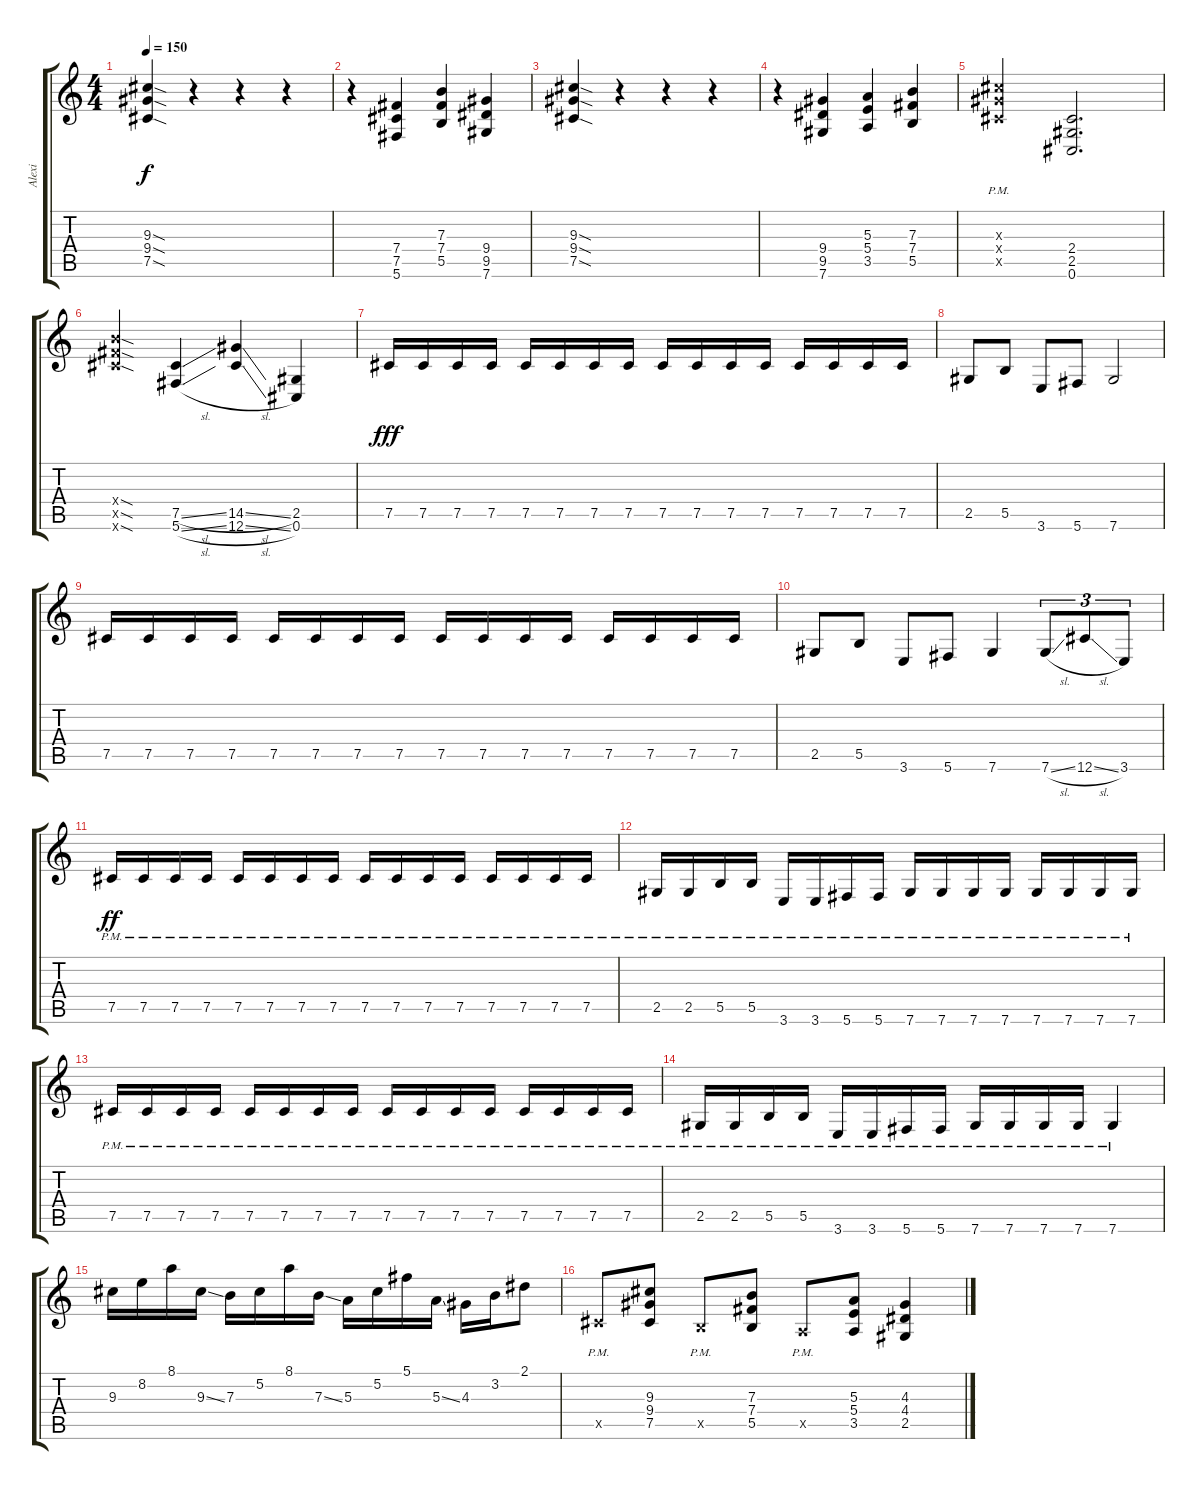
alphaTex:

\track ("Alexi" "Alexi") {instrument distortionguitar}
\staff {score tabs}
\tuning (Db4 Ab3 E3 B2 Gb2 Db2) {hide}
\ts (4 4)
\tempo 150
\clef g2
\ks c
(9.3{sod} 9.4{sod} 7.5{sod}).4{dy f} r.4 r.4 r.4 |
r.4 (7.4 7.5 5.6).4 (7.3 7.4 5.5).4 (9.4 9.5 7.6).4 |
(9.3{sod} 9.4{sod} 7.5{sod}).4 r.4 r.4 r.4 |
r.4 (9.4 9.5 7.6).4 (5.3 5.4 3.5).4 (7.3 7.4 5.5).4 |
(9.3{pm x} 9.4{pm x} 7.5{pm x}).4 (2.4 2.5 0.6).2{d} |
(12.4{sod x} 12.5{sod x} 12.6{sod x}).4 (7.5{sl} 5.6{sl}).4 (14.5{sl} 12.6{sl}).4 (2.5 0.6).4 |
7.5.16{dy fff} 7.5.16 7.5.16 7.5.16 7.5.16 7.5.16 7.5.16 7.5.16 7.5.16 7.5.16 7.5.16 7.5.16 7.5.16 7.5.16 7.5.16 7.5.16 |
2.5.8 5.5.8 3.6.8 5.6.8 7.6.2 |
7.5.16 7.5.16 7.5.16 7.5.16 7.5.16 7.5.16 7.5.16 7.5.16 7.5.16 7.5.16 7.5.16 7.5.16 7.5.16 7.5.16 7.5.16 7.5.16 |
2.5.8 5.5.8 3.6.8 5.6.8 7.6.4 7.6{sl}.8{tu (3 2)} 12.6{sl}.8{tu (3 2)} 3.6.8{tu (3 2)} |
7.5{pm}.16{dy ff} 7.5{pm}.16 7.5{pm}.16 7.5{pm}.16 7.5{pm}.16 7.5{pm}.16 7.5{pm}.16 7.5{pm}.16 7.5{pm}.16 7.5{pm}.16 7.5{pm}.16 7.5{pm}.16 7.5{pm}.16 7.5{pm}.16 7.5{pm}.16 7.5{pm}.16 |
2.5{pm}.16 2.5{pm}.16 5.5{pm}.16 5.5{pm}.16 3.6{pm}.16 3.6{pm}.16 5.6{pm}.16 5.6{pm}.16 7.6{pm}.16 7.6{pm}.16 7.6{pm}.16 7.6{pm}.16 7.6{pm}.16 7.6{pm}.16 7.6{pm}.16 7.6{pm}.16 |
7.5{pm}.16 7.5{pm}.16 7.5{pm}.16 7.5{pm}.16 7.5{pm}.16 7.5{pm}.16 7.5{pm}.16 7.5{pm}.16 7.5{pm}.16 7.5{pm}.16 7.5{pm}.16 7.5{pm}.16 7.5{pm}.16 7.5{pm}.16 7.5{pm}.16 7.5{pm}.16 |
2.5{pm}.16 2.5{pm}.16 5.5{pm}.16 5.5{pm}.16 3.6{pm}.16 3.6{pm}.16 5.6{pm}.16 5.6{pm}.16 7.6{pm}.16 7.6{pm}.16 7.6{pm}.16 7.6{pm}.16 7.6{pm}.4 |
9.3.16 8.2.16 8.1.16 9.3{ss}.16 7.3.16 5.2.16 8.1.16 7.3{ss}.16 5.3.16 5.2.16 5.1.16 5.3{ss}.16 4.3.16 3.2.16 2.1.8 |
7.5{pm x}.8 (9.3 9.4 7.5).8 5.5{pm x}.8 (7.3 7.4 5.5).8 3.5{pm x}.8 (5.3 5.4 3.5).8 (4.3 4.4 2.5).4
